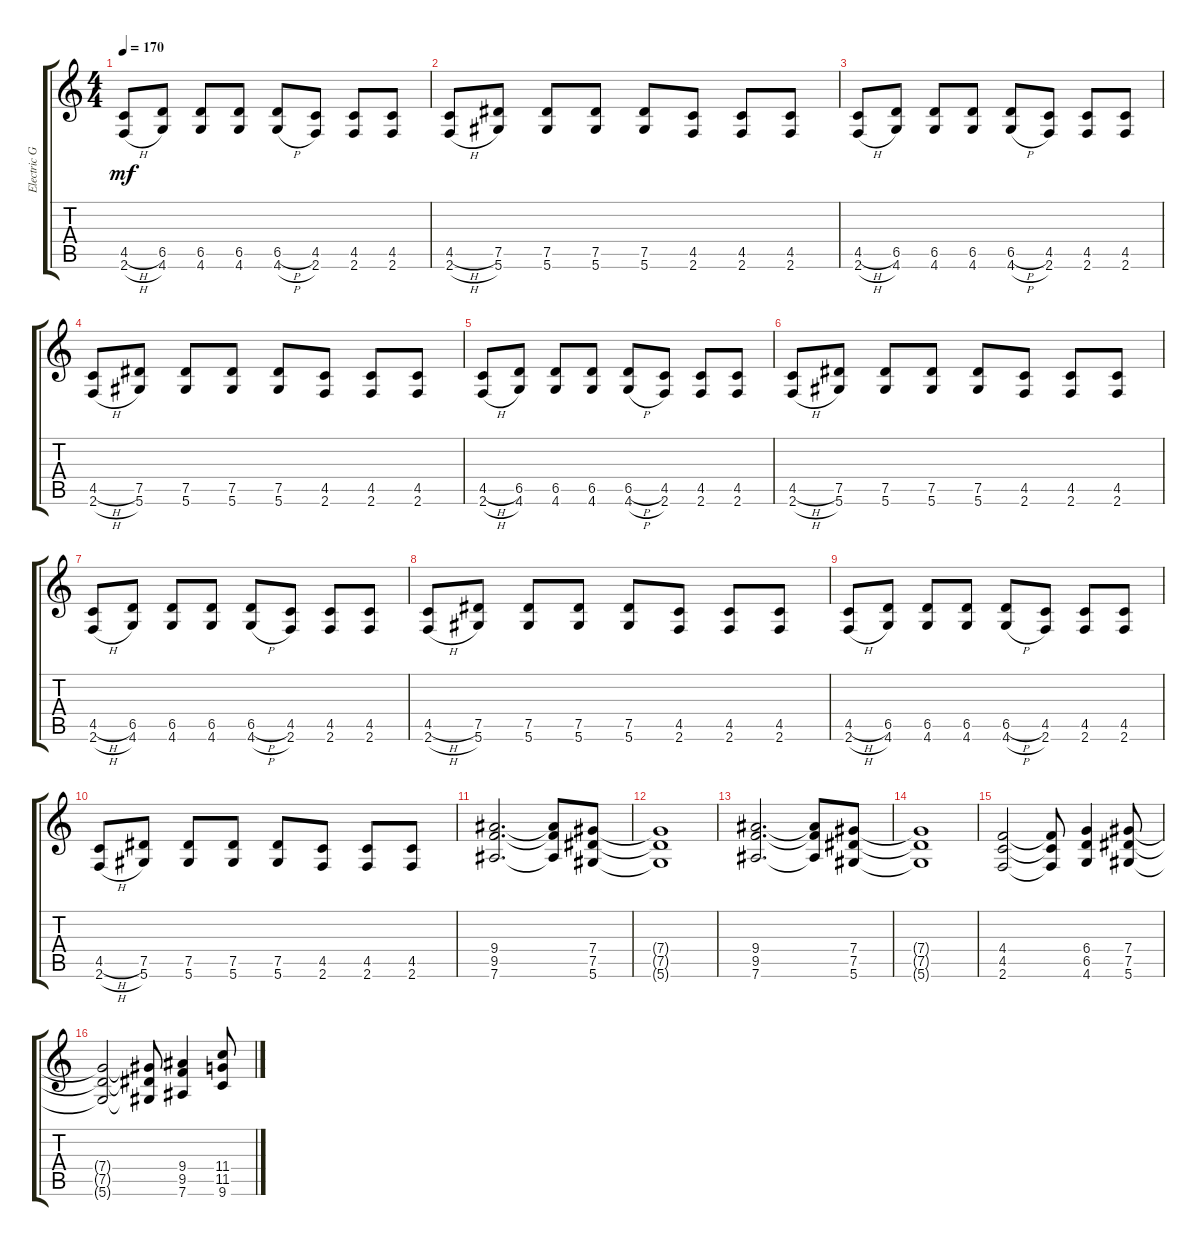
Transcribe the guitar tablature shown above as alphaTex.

\track ("Electric Guitar" "Electric G") {instrument overdrivenguitar}
\staff {score tabs}
\tuning (Eb4 Bb3 Gb3 Db3 Ab2 Eb2) {hide}
\ts (4 4)
\tempo 170
\clef g2
\ks c
(4.5{h} 2.6{h}).8{dy mf} (6.5 4.6).8 (6.5 4.6).8 (6.5 4.6).8 (6.5{h} 4.6{h}).8 (4.5 2.6).8 (4.5 2.6).8 (4.5 2.6).8 |
(4.5{h} 2.6{h}).8 (7.5 5.6).8 (7.5 5.6).8 (7.5 5.6).8 (7.5 5.6).8 (4.5 2.6).8 (4.5 2.6).8 (4.5 2.6).8 |
(4.5{h} 2.6{h}).8 (6.5 4.6).8 (6.5 4.6).8 (6.5 4.6).8 (6.5{h} 4.6{h}).8 (4.5 2.6).8 (4.5 2.6).8 (4.5 2.6).8 |
(4.5{h} 2.6{h}).8 (7.5 5.6).8 (7.5 5.6).8 (7.5 5.6).8 (7.5 5.6).8 (4.5 2.6).8 (4.5 2.6).8 (4.5 2.6).8 |
(4.5{h} 2.6{h}).8 (6.5 4.6).8 (6.5 4.6).8 (6.5 4.6).8 (6.5{h} 4.6{h}).8 (4.5 2.6).8 (4.5 2.6).8 (4.5 2.6).8 |
(4.5{h} 2.6{h}).8 (7.5 5.6).8 (7.5 5.6).8 (7.5 5.6).8 (7.5 5.6).8 (4.5 2.6).8 (4.5 2.6).8 (4.5 2.6).8 |
(4.5{h} 2.6{h}).8 (6.5 4.6).8 (6.5 4.6).8 (6.5 4.6).8 (6.5{h} 4.6{h}).8 (4.5 2.6).8 (4.5 2.6).8 (4.5 2.6).8 |
(4.5{h} 2.6{h}).8 (7.5 5.6).8 (7.5 5.6).8 (7.5 5.6).8 (7.5 5.6).8 (4.5 2.6).8 (4.5 2.6).8 (4.5 2.6).8 |
(4.5{h} 2.6{h}).8 (6.5 4.6).8 (6.5 4.6).8 (6.5 4.6).8 (6.5{h} 4.6{h}).8 (4.5 2.6).8 (4.5 2.6).8 (4.5 2.6).8 |
(4.5{h} 2.6{h}).8 (7.5 5.6).8 (7.5 5.6).8 (7.5 5.6).8 (7.5 5.6).8 (4.5 2.6).8 (4.5 2.6).8 (4.5 2.6).8 |
(9.4 9.5 7.6).2{d} (9.4{t} 9.5{t} 7.6{t}).8 (7.4 7.5 5.6).8 |
(7.4{t} 7.5{t} 5.6{t}).1 |
(9.4 9.5 7.6).2{d} (9.4{t} 9.5{t} 7.6{t}).8 (7.4 7.5 5.6).8 |
(7.4{t} 7.5{t} 5.6{t}).1 |
(4.4 4.5 2.6).2 (4.4{t} 4.5{t} 2.6{t}).8 (6.4 6.5 4.6).4 (7.4 7.5 5.6).8 |
(7.4{t} 7.5{t} 5.6{t}).2 (7.4{t} 7.5{t} 5.6{t}).8 (9.4 9.5 7.6).4 (11.4 11.5 9.6).8
